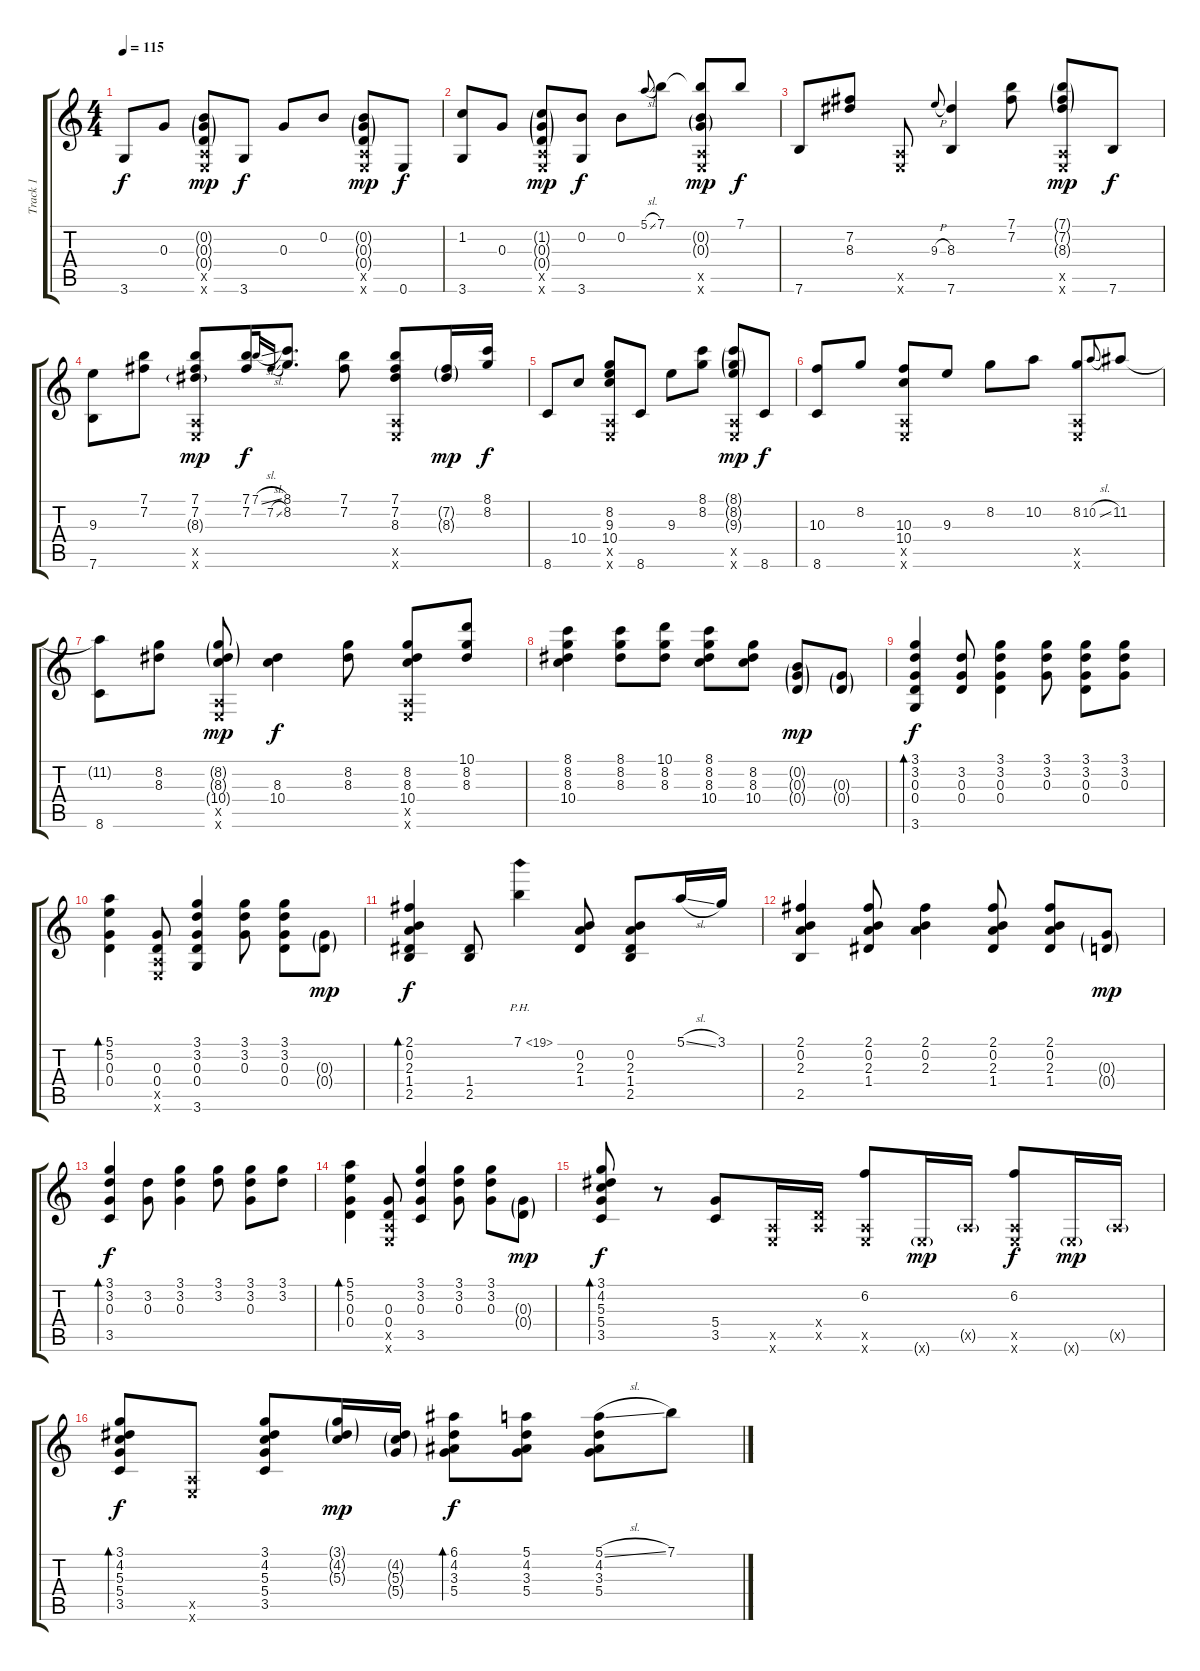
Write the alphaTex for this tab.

\track ("Track 1" "Track 1") {instrument acousticguitarsteel}
\staff {score tabs}
\tuning (E4 B3 G3 D3 A2 E2) {hide}
\ts (4 4)
\tempo 115
\clef g2
\ks c
3.6.8{dy f} 0.3.8 (0.2{g} 0.3{g} 0.4{g} 0.5{x} 0.6{x}).8{dy mp} 3.6.8{dy f} 0.3.8 0.2.8 (0.2{g} 0.3{g} 0.4{g} 0.5{x} 0.6{x}).8{dy mp} 0.6.8{dy f} |
(1.2 3.6).8 0.3.8 (1.2{g} 0.3{g} 0.4{g} 0.5{x} 0.6{x}).8{dy mp} (0.2 3.6).8{dy f} 0.2.8 5.1{sl}.8{gr onbeat} 7.1.8 (7.1{t} 0.2{g} 0.3{g} 0.5{x} 0.6{x}).8{dy mp} 7.1.8{dy f} |
7.6.8 (7.2 8.3).8 (0.5{x} 0.6{x}).8 9.3{h}.8{gr onbeat} (8.3 7.6).4 (7.1 7.2).8 (7.1{g} 7.2{g} 8.3{g} 0.5{x} 0.6{x}).8{dy mp} 7.6.8{dy f} |
(9.3 7.6).8 (7.1 7.2).8 (7.1 7.2 8.3{g} 0.5{x} 0.6{x}).8{dy mp} (7.1 7.2).16{dy f} 7.1{sl}.16{gr onbeat} 7.2{sl}.16{gr onbeat} (8.1 8.2).8{d} (7.1 7.2).8 (7.1 7.2 8.3 0.5{x} 0.6{x}).8 (7.2{g} 8.3{g}).16{dy mp} (8.1 8.2).16{dy f} |
8.6.8 10.4.8 (8.2 9.3 10.4 0.5{x} 0.6{x}).8 8.6.8 9.3.8 (8.1 8.2).8 (8.1{g} 8.2{g} 9.3{g} 0.5{x} 0.6{x}).8{dy mp} 8.6.8{dy f} |
(10.3 8.6).8 8.2.8 (10.3 10.4 0.5{x} 0.6{x}).8 9.3.8 8.2.8 10.2.8 (8.2 0.5{x} 0.6{x}).8 10.2{sl}.8{gr onbeat} 11.2.8 |
(11.2{t} 8.6).8 (8.2 8.3).8 (8.2{g} 8.3{g} 10.4{g} 0.5{x} 0.6{x}).8{dy mp} (8.3 10.4).4{dy f} (8.2 8.3).8 (8.2 8.3 10.4 0.5{x} 0.6{x}).8 (10.1 8.2 8.3).8 |
(8.1 8.2 8.3 10.4).4 (8.1 8.2 8.3).8 (10.1 8.2 8.3).8 (8.1 8.2 8.3 10.4).8 (8.2 8.3 10.4).8 (0.2{g} 0.3{g} 0.4{g}).8{dy mp} (0.3{g} 0.4{g}).8 |
(3.1 3.2 0.3 0.4 3.6).4{bd 120 dy f} (3.2 0.3 0.4).8 (3.1 3.2 0.3 0.4).4 (3.1 3.2 0.3).8 (3.1 3.2 0.3 0.4).8 (3.1 3.2 0.3).8 |
(5.1 5.2 0.3 0.4).4{bd 120} (0.3 0.4 0.5{x} 0.6{x}).8 (3.1 3.2 0.3 0.4 3.6).4 (3.1 3.2 0.3).8 (3.1 3.2 0.3 0.4).8 (0.3{g} 0.4{g}).8{dy mp} |
(2.1 0.2 2.3 1.4 2.5).4{bd 120 dy f} (1.4 2.5).8 7.1{ph 12}.4 (0.2 2.3 1.4).8 (0.2 2.3 1.4 2.5).8 5.1{sl}.16 3.1.16 |
(2.1 0.2 2.3 2.5).4 (2.1 0.2 2.3 1.4).8 (2.1 0.2 2.3).4 (2.1 0.2 2.3 1.4).8 (2.1 0.2 2.3 1.4).8 (0.3{g} 0.4{g}).8{dy mp} |
(3.1 3.2 0.3 3.5).4{bd 120 dy f} (3.2 0.3).8 (3.1 3.2 0.3).4 (3.1 3.2).8 (3.1 3.2 0.3).8 (3.1 3.2).8 |
(5.1 5.2 0.3 0.4).4{bd 120} (0.3 0.4 0.5{x} 0.6{x}).8 (3.1 3.2 0.3 3.5).4 (3.1 3.2 0.3).8 (3.1 3.2 0.3).8 (0.3{g} 0.4{g}).8{dy mp} |
(3.1 4.2 5.3 5.4 3.5).8{bd 120 dy f} r.8 (5.4 3.5).8 (0.5{x} 0.6{x}).16 (0.4{x} 0.5{x}).16 (6.2 0.5{x} 0.6{x}).8 0.6{g x}.16{dy mp} 0.5{g x}.16 (6.2 0.5{x} 0.6{x}).8{dy f} 0.6{g x}.16{dy mp} 0.5{g x}.16 |
(3.1 4.2 5.3 5.4 3.5).8{bd 120 dy f} (0.5{x} 0.6{x}).8 (3.1 4.2 5.3 5.4 3.5).8 (3.1{g} 4.2{g} 5.3{g}).16{dy mp} (4.2{g} 5.3{g} 5.4{g}).16 (6.1 4.2 3.3 5.4).8{bd 60 dy f} (5.1 4.2 3.3 5.4).8 (5.1{sl} 4.2 3.3 5.4).8 7.1.8
